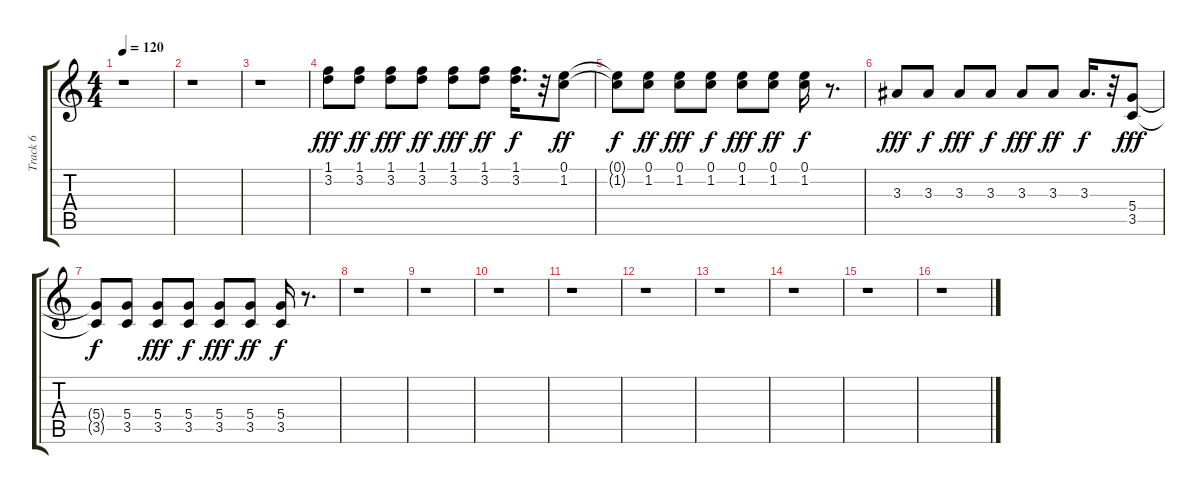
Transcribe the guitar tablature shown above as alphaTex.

\track ("Track 6" "Track 6") {instrument overdrivenguitar}
\staff {score tabs}
\tuning (E4 B3 G3 D3 A2 E2) {hide}
\ts (4 4)
\tempo 120
\clef g2
\ks c
r.1{dy fff} |
r.1 |
r.1 |
(1.1 3.2).8 (1.1 3.2).8{dy ff} (1.1 3.2).8{dy fff} (1.1 3.2).8{dy ff} (1.1 3.2).8{dy fff} (1.1 3.2).8{dy ff} (1.1 3.2).16{d dy f} r.32 (0.1 1.2).8{dy ff} |
(0.1{t} 1.2{t}).8{dy f} (0.1 1.2).8{dy ff} (0.1 1.2).8{dy fff} (0.1 1.2).8{dy f} (0.1 1.2).8{dy fff} (0.1 1.2).8{dy ff} (0.1 1.2).16{dy f} r.8{d} |
3.3.8{dy fff} 3.3.8{dy f} 3.3.8{dy fff} 3.3.8{dy f} 3.3.8{dy fff} 3.3.8{dy ff} 3.3.16{d dy f} r.32 (5.4 3.5).8{dy fff} |
(5.4{t} 3.5{t}).8{dy f} (5.4 3.5).8 (5.4 3.5).8{dy fff} (5.4 3.5).8{dy f} (5.4 3.5).8{dy fff} (5.4 3.5).8{dy ff} (5.4 3.5).16{dy f} r.8{d} |
r.1 |
r.1 |
r.1 |
r.1 |
r.1 |
r.1 |
r.1 |
r.1 |
r.1
